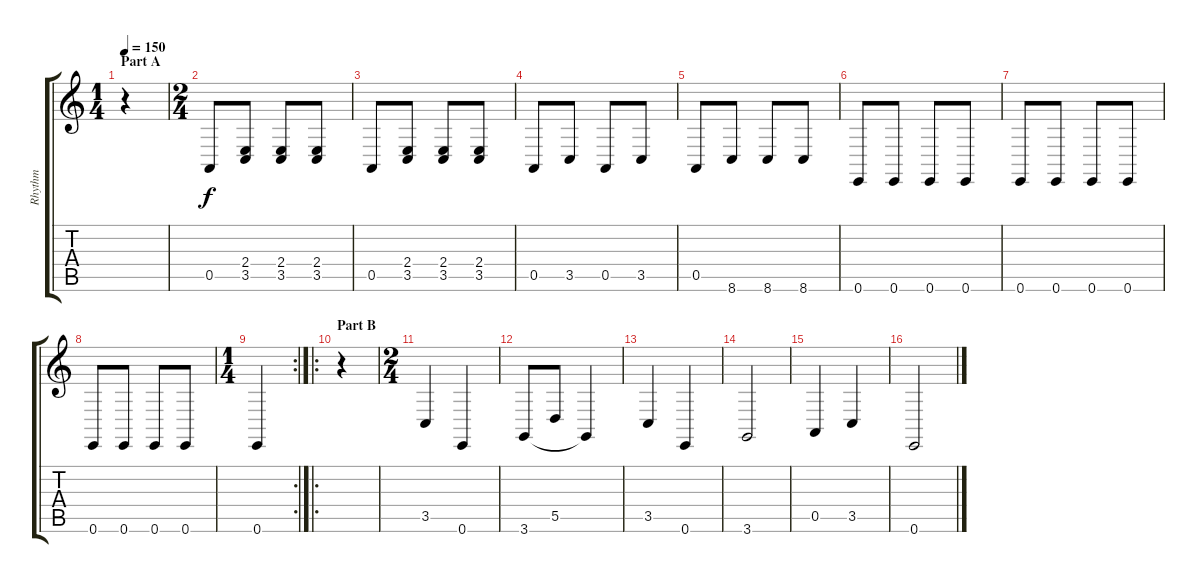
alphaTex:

\track ("Rhythm" "Rhythm") {instrument acousticgrandpiano}
\staff {score tabs}
\tuning (E4 B3 G3 D3 A2 E2) {hide}
\ts (1 4)
\section ("" "Part A")
\tempo 150
\clef g2
\ks c
r.4{dy f instrument acousticgrandpiano} |
\ts (2 4)
0.5.8 (2.4 3.5).8 (2.4 3.5).8 (2.4 3.5).8 |
0.5.8 (2.4 3.5).8 (2.4 3.5).8 (2.4 3.5).8 |
0.5.8 3.5.8 0.5.8 3.5.8 |
0.5.8 8.6.8 8.6.8 8.6.8 |
0.6.8 0.6.8 0.6.8 0.6.8 |
0.6.8 0.6.8 0.6.8 0.6.8 |
0.6.8 0.6.8 0.6.8 0.6.8 |
\rc 2
\ts (1 4)
0.6.4 |
\ro
\section ("" "Part B")
r.4 |
\ts (2 4)
3.5.4 0.6.4 |
3.6.8 5.5.8 3.6{t}.4 |
3.5.4 0.6.4 |
3.6.2 |
0.5.4 3.5.4 |
0.6.2
